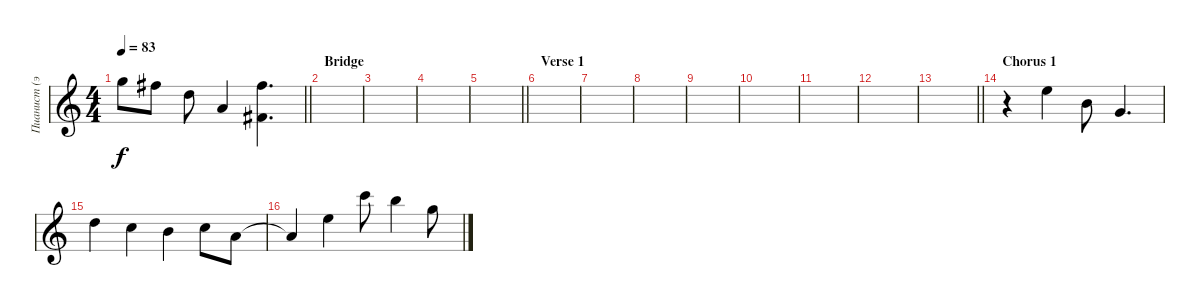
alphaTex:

\track ("Пианист (эффект)" "Пианист (э") {instrument tremolostrings}
\staff {score}
\tuning (E5 B4 G4 D4 A3 E3) {hide}
\ts (4 4)
\tempo 83
\clef g2
\barLineRight lightlight
\ks c
8.2{t}.8{dy f} 7.2.8 7.3.8 7.4.4 (7.2 9.5).4{d} |
\section ("" "Bridge")
|
|
|
\barLineRight lightlight
|
\section ("" "Verse 1")
|
|
|
|
|
|
|
\barLineRight lightlight
|
\section ("" "Chorus 1")
r.4 0.1.4 0.2.8 0.3.4{d} |
3.2.4 1.2.4 0.2.4 1.2.8 2.3.8 |
2.3{t}.4 0.1.4 8.1.8 7.1.4 8.2.8
